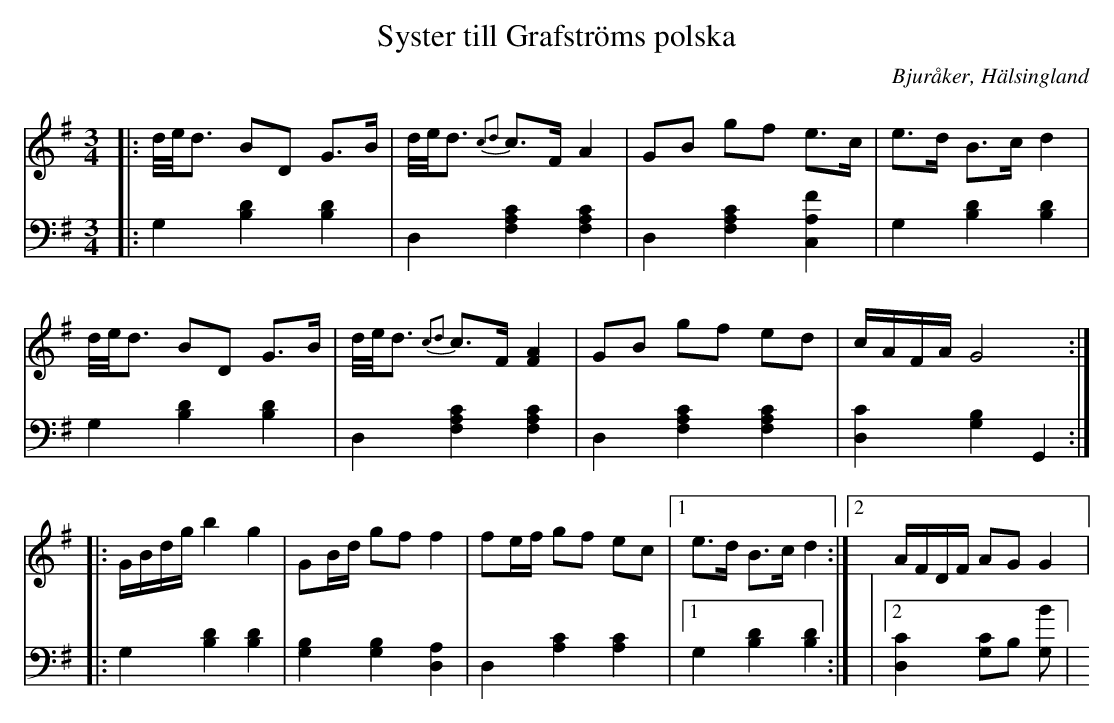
X:1
T: Syster till Grafströms polska
O: Bjuråker, Hälsingland
M: 3/4
L: 1/16
K: G
V:1
V:2
V: 1
|:d/e/d3 B2D2 G2>B2|d/e/d3 {c2d2}c2>F2 A4|G2B2 g2f2 e2>c2|e2>d2 B2>c2 d4|
d/e/d3 B2D2 G2>B2|d/e/d3 {c2d2}c2>F2 [F4A4]|G2B2 g2f2 e2d2|cAFA G8:|
|:GBdg b4 g4|G2Bd g2f2 f4|f2ef g2f2 e2c2|1e2>d2 B2>c2 d4:|2 AFDF A2G2 G4|
V:2 clef=bass
|: G,4 [B,4D4] [B,4D4]| D,4 [F,4A,4C4] [F,4A,4C4]|D,4 [F,4A,4C4] [F4A,4C,4]| G,4 [B,4D4][B,4D4]|G,4 [B,4D4] [B,4D4]|D,4 [F,4A,4C4] [F,4A,4C4]|D,4 [F,4A,4C4] [F,4A,4C4]| [D,4C4] [G,4B,4] G,,4:|
|:G,4 [B,4D4] [B,4D4]|[G,4B,4] [G,4B,4] [D,4A,4]|D,4 [A,4C4] [A,4C4]|1 G,4 [B,4D4] [B,4D4] :|
|2 [D,4C4] [G,2C2]B,2 [G,2B2]|
